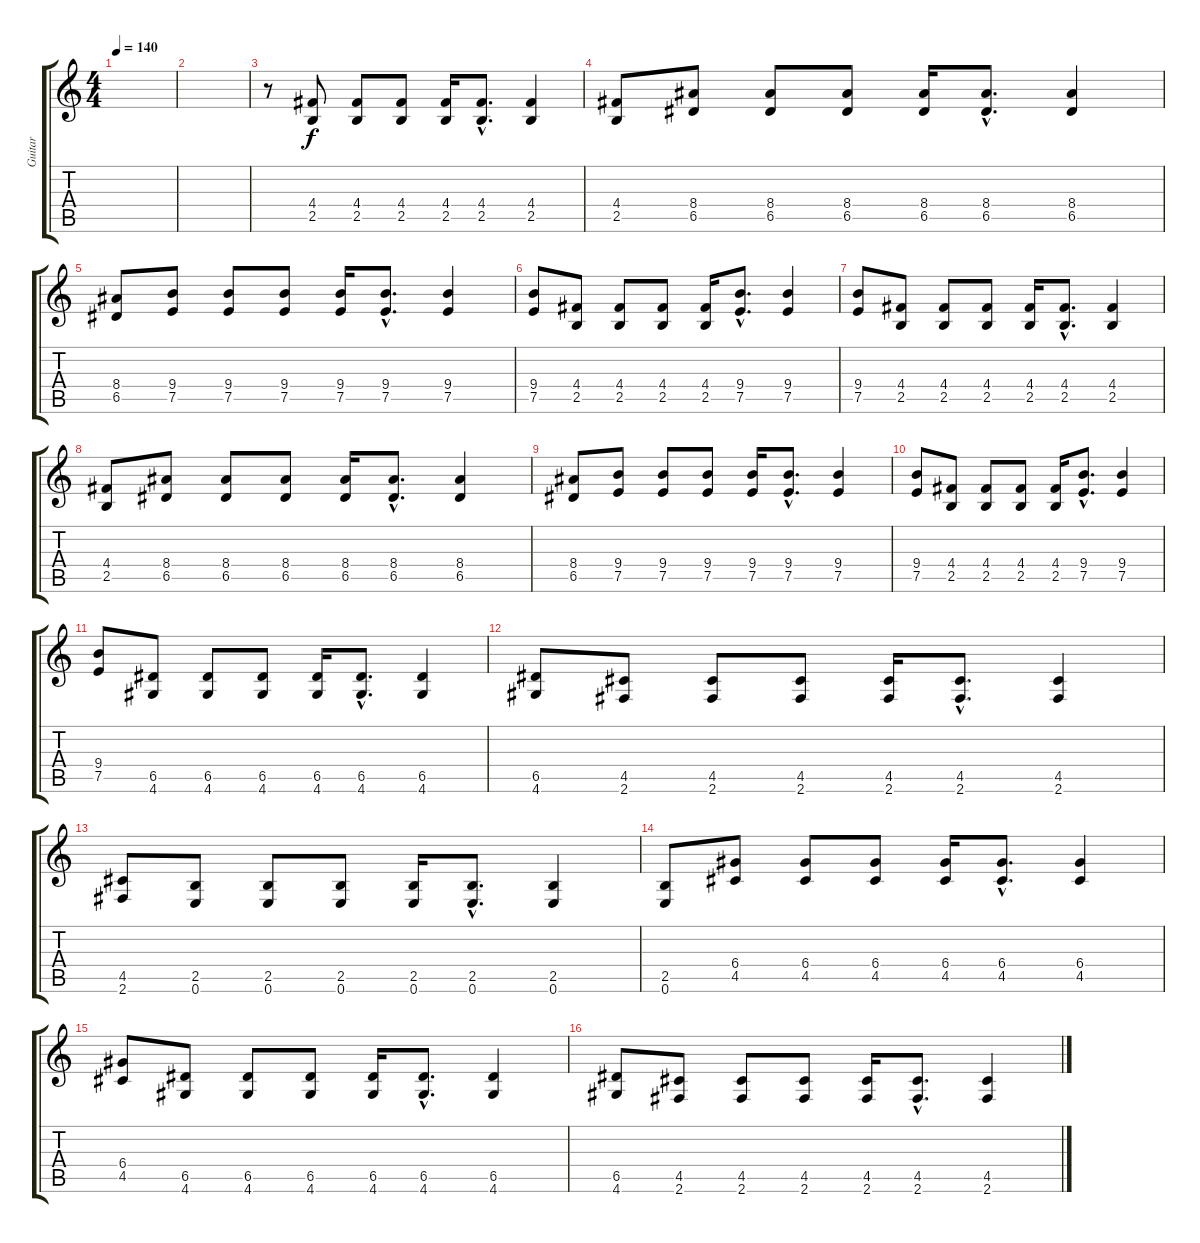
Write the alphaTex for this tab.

\track ("Guitar" "Guitar") {instrument distortionguitar}
\staff {score tabs}
\tuning (E4 B3 G3 D3 A2 E2) {hide}
\ts (4 4)
\tempo 140
\clef g2
\ks c
|
|
r.8 (4.4 2.5).8 (4.4 2.5).8 (4.4 2.5).8 (4.4 2.5).16 (4.4{hac} 2.5{hac}).8{d} (4.4 2.5).4 |
(4.4 2.5).8 (8.4 6.5).8 (8.4 6.5).8 (8.4 6.5).8 (8.4 6.5).16 (8.4{hac} 6.5{hac}).8{d} (8.4 6.5).4 |
(8.4 6.5).8 (9.4 7.5).8 (9.4 7.5).8 (9.4 7.5).8 (9.4 7.5).16 (9.4{hac} 7.5{hac}).8{d} (9.4 7.5).4 |
(9.4 7.5).8 (4.4 2.5).8 (4.4 2.5).8 (4.4 2.5).8 (4.4 2.5).16 (9.4{hac} 7.5{hac}).8{d} (9.4 7.5).4 |
(9.4 7.5).8 (4.4 2.5).8 (4.4 2.5).8 (4.4 2.5).8 (4.4 2.5).16 (4.4{hac} 2.5{hac}).8{d} (4.4 2.5).4 |
(4.4 2.5).8 (8.4 6.5).8 (8.4 6.5).8 (8.4 6.5).8 (8.4 6.5).16 (8.4{hac} 6.5{hac}).8{d} (8.4 6.5).4 |
(8.4 6.5).8 (9.4 7.5).8 (9.4 7.5).8 (9.4 7.5).8 (9.4 7.5).16 (9.4{hac} 7.5{hac}).8{d} (9.4 7.5).4 |
(9.4 7.5).8 (4.4 2.5).8 (4.4 2.5).8 (4.4 2.5).8 (4.4 2.5).16 (9.4{hac} 7.5{hac}).8{d} (9.4 7.5).4 |
(9.4 7.5).8 (6.5 4.6).8 (6.5 4.6).8 (6.5 4.6).8 (6.5 4.6).16 (6.5{hac} 4.6{hac}).8{d} (6.5 4.6).4 |
(6.5 4.6).8 (4.5 2.6).8 (4.5 2.6).8 (4.5 2.6).8 (4.5 2.6).16 (4.5{hac} 2.6{hac}).8{d} (4.5 2.6).4 |
(4.5 2.6).8 (2.5 0.6).8 (2.5 0.6).8 (2.5 0.6).8 (2.5 0.6).16 (2.5{hac} 0.6{hac}).8{d} (2.5 0.6).4 |
(2.5 0.6).8 (6.4 4.5).8 (6.4 4.5).8 (6.4 4.5).8 (6.4 4.5).16 (6.4{hac} 4.5{hac}).8{d} (6.4 4.5).4 |
(6.4 4.5).8 (6.5 4.6).8 (6.5 4.6).8 (6.5 4.6).8 (6.5 4.6).16 (6.5{hac} 4.6{hac}).8{d} (6.5 4.6).4 |
(6.5 4.6).8 (4.5 2.6).8 (4.5 2.6).8 (4.5 2.6).8 (4.5 2.6).16 (4.5{hac} 2.6{hac}).8{d} (4.5 2.6).4
